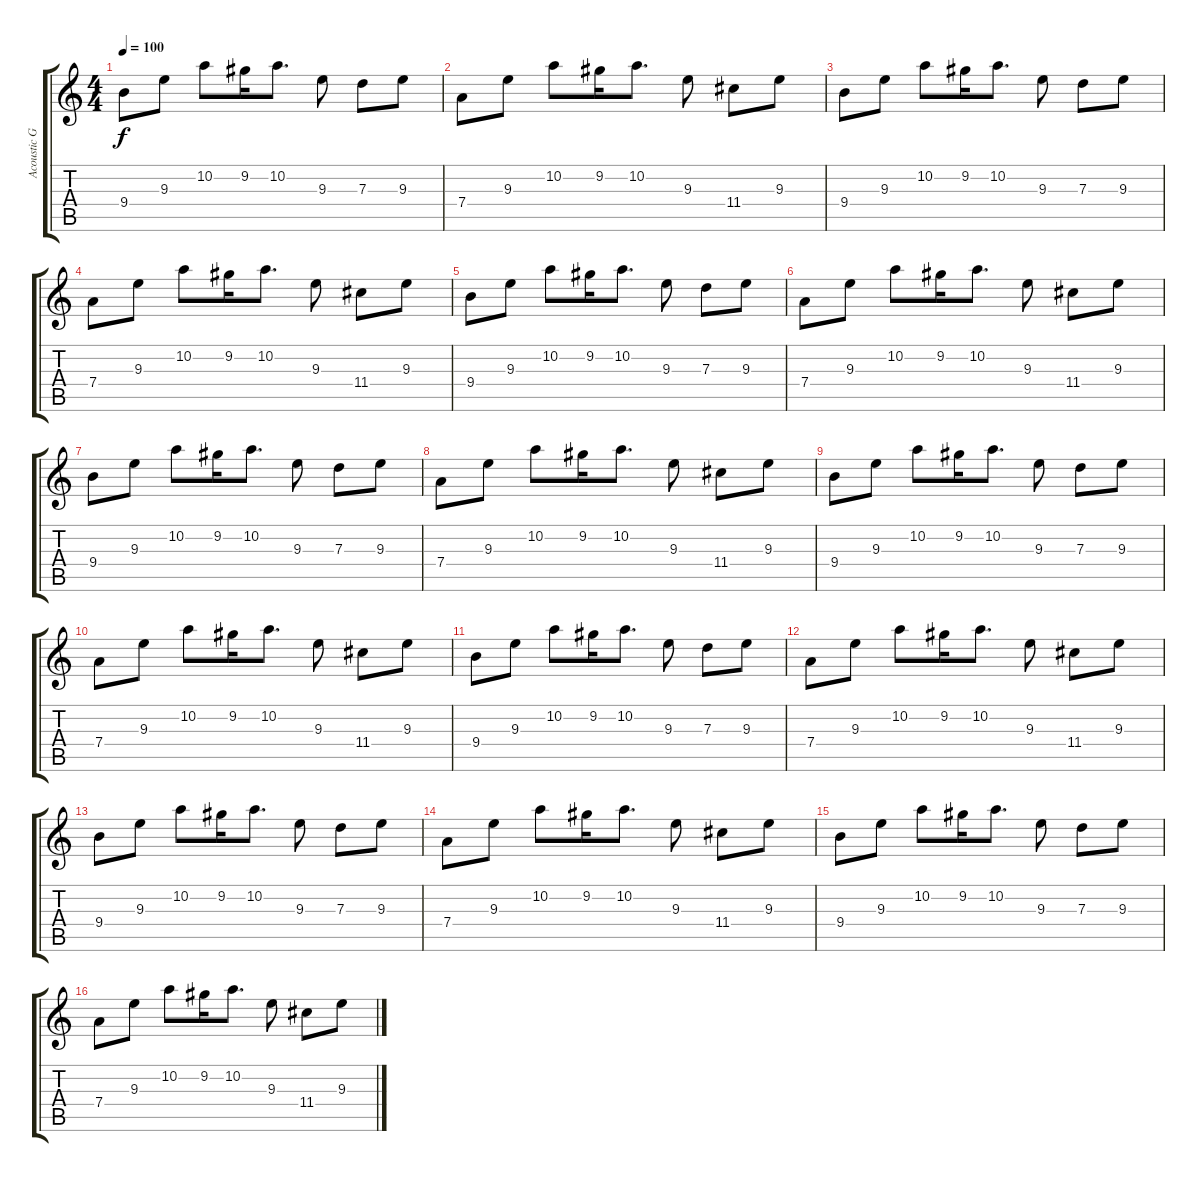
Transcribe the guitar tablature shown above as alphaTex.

\track ("Acoustic Guitar 1" "Acoustic G") {instrument acousticguitarsteel}
\staff {score tabs}
\tuning (E4 B3 G3 D3 A2 E2) {hide}
\ts (4 4)
\tempo 100
\clef g2
\ks c
9.4.8{dy f} 9.3.8 10.2.8 9.2.16 10.2.8{d} 9.3.8 7.3.8 9.3.8 |
7.4.8 9.3.8 10.2.8 9.2.16 10.2.8{d} 9.3.8 11.4.8 9.3.8 |
9.4.8 9.3.8 10.2.8 9.2.16 10.2.8{d} 9.3.8 7.3.8 9.3.8 |
7.4.8 9.3.8 10.2.8 9.2.16 10.2.8{d} 9.3.8 11.4.8 9.3.8 |
9.4.8 9.3.8 10.2.8 9.2.16 10.2.8{d} 9.3.8 7.3.8 9.3.8 |
7.4.8 9.3.8 10.2.8 9.2.16 10.2.8{d} 9.3.8 11.4.8 9.3.8 |
9.4.8 9.3.8 10.2.8 9.2.16 10.2.8{d} 9.3.8 7.3.8 9.3.8 |
7.4.8 9.3.8 10.2.8 9.2.16 10.2.8{d} 9.3.8 11.4.8 9.3.8 |
9.4.8 9.3.8 10.2.8 9.2.16 10.2.8{d} 9.3.8 7.3.8 9.3.8 |
7.4.8 9.3.8 10.2.8 9.2.16 10.2.8{d} 9.3.8 11.4.8 9.3.8 |
9.4.8 9.3.8 10.2.8 9.2.16 10.2.8{d} 9.3.8 7.3.8 9.3.8 |
7.4.8 9.3.8 10.2.8 9.2.16 10.2.8{d} 9.3.8 11.4.8 9.3.8 |
9.4.8 9.3.8 10.2.8 9.2.16 10.2.8{d} 9.3.8 7.3.8 9.3.8 |
7.4.8 9.3.8 10.2.8 9.2.16 10.2.8{d} 9.3.8 11.4.8 9.3.8 |
9.4.8 9.3.8 10.2.8 9.2.16 10.2.8{d} 9.3.8 7.3.8 9.3.8 |
7.4.8 9.3.8 10.2.8 9.2.16 10.2.8{d} 9.3.8 11.4.8 9.3.8
